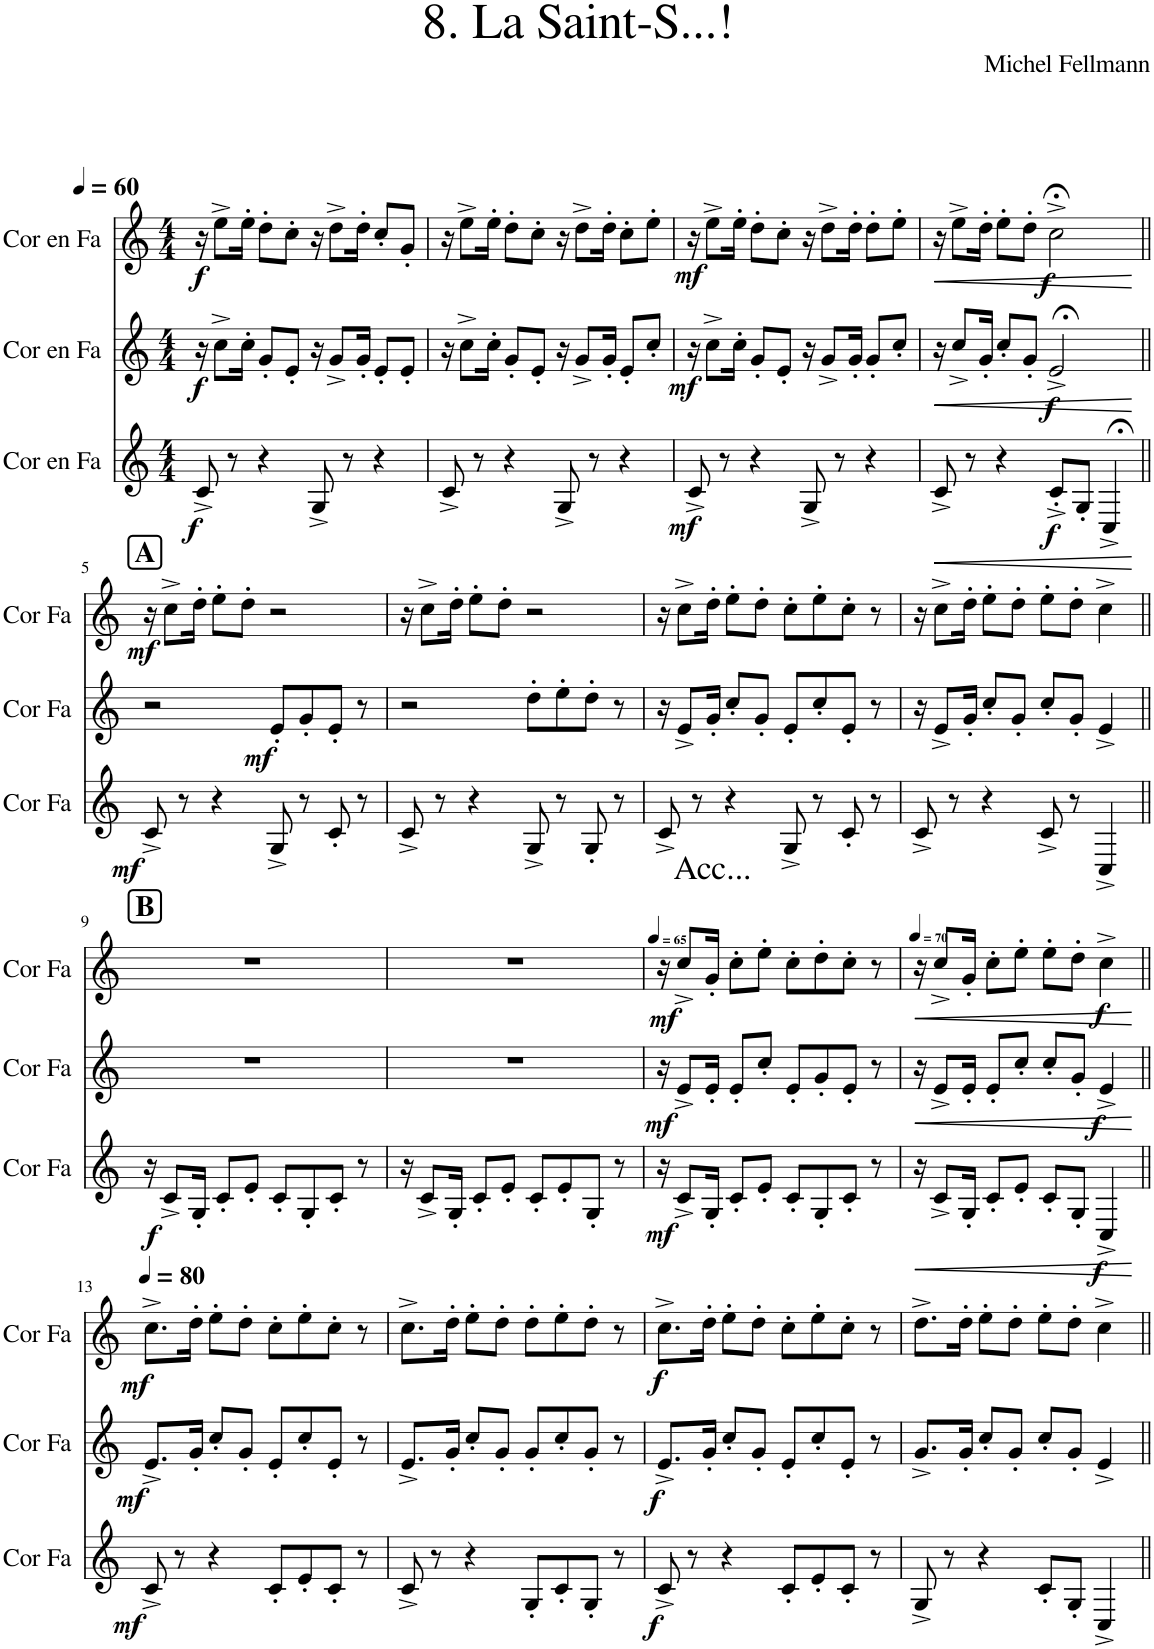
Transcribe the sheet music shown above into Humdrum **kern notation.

**kern	**dynam	**kern	**dynam	**kern	**dynam
*part3	*part3	*part2	*part2	*part1	*part1
*staff3	*staff3	*staff2	*staff2	*staff1	*staff1
*I"Cor en Fa	*	*I"Cor en Fa	*	*I"Cor en Fa	*
*I'Cor Fa	*	*I'Cor Fa	*	*I'Cor Fa	*
*clefG2	*	*clefG2	*	*clefG2	*
*Trd4c7	*	*Trd4c7	*	*Trd4c7	*
*k[]	*	*k[]	*	*k[]	*
*M4/4	*	*M4/4	*	*M4/4	*
*MM60	*	*MM60	*	*MM60	*
=1	=1	=1	=1	=1	=1
!	!LO:DY:b	!	!LO:DY:b	!	!LO:DY:b
8c^/	f	16r	f	16r	f
.	.	8cc^\L	.	8ee^\L	.
8r	.	.	.	.	.
.	.	16cc'\Jk	.	16ee'\Jk	.
4r	.	8g'/L	.	8dd'\L	.
.	.	8e'/J	.	8cc'\J	.
8G^/	.	16r	.	16r	.
.	.	8g^/L	.	8dd^\L	.
8r	.	.	.	.	.
.	.	16g'/Jk	.	16dd'\Jk	.
4r	.	8e'/L	.	8cc'/L	.
.	.	8e'/J	.	8g'/J	.
=2	=2	=2	=2	=2	=2
8c^/	.	16r	.	16r	.
.	.	8cc^\L	.	8ee^\L	.
8r	.	.	.	.	.
.	.	16cc'\Jk	.	16ee'\Jk	.
4r	.	8g'/L	.	8dd'\L	.
.	.	8e'/J	.	8cc'\J	.
8G^/	.	16r	.	16r	.
.	.	8g^/L	.	8dd^\L	.
8r	.	.	.	.	.
.	.	16g'/Jk	.	16dd'\Jk	.
4r	.	8e'/L	.	8cc'\L	.
.	.	8cc'/J	.	8ee'\J	.
=3	=3	=3	=3	=3	=3
!	!LO:DY:b	!	!LO:DY:b	!	!LO:DY:b
8c^/	mf	16r	mf	16r	mf
.	.	8cc^\L	.	8ee^\L	.
8r	.	.	.	.	.
.	.	16cc'\Jk	.	16ee'\Jk	.
4r	.	8g'/L	.	8dd'\L	.
.	.	8e'/J	.	8cc'\J	.
8G^/	.	16r	.	16r	.
.	.	8g^/L	.	8dd^\L	.
8r	.	.	.	.	.
.	.	16g'/Jk	.	16dd'\Jk	.
4r	.	8g'/L	.	8dd'\L	.
.	.	8cc'/J	.	8ee'\J	.
=4	=4	=4	=4	=4	=4
!	!LO:HP:b	!	!LO:HP:b	!	!LO:HP:b
8c^/	<	16r	<	16r	<
.	.	8cc^/L	.	8ee^\L	.
8r	.	.	.	.	.
.	.	16g'/Jk	.	16dd'\Jk	.
4r	.	8cc'/L	.	8ee'\L	.
.	.	8g'/J	.	8dd'\J	.
!	!LO:DY:b	!	!LO:DY:b	!	!LO:DY:b
8c;<'^/L	f	2e;<^/	f	2cc;<^\	f
8G'/J	.	.	.	.	.
4C^/	.	.	.	.	.
.	[	.	[	.	[
!!LO:LB:g=z
!!LO:REH:place=s1:a:B:cj:fs=14:t=A
=5||	=5||	=5||	=5||	=5||	=5||
!	!LO:DY:b	!	!	!	!LO:DY:b
8c^/	mf	2r	.	16r	mf
.	.	.	.	8cc^\L	.
8r	.	.	.	.	.
.	.	.	.	16dd'\Jk	.
4r	.	.	.	8ee'\L	.
.	.	.	.	8dd'\J	.
!	!	!	!LO:DY:b	!	!
8G^/	.	8e'/L	mf	2r	.
8r	.	8g'/	.	.	.
8c'/	.	8e'/J	.	.	.
8r	.	8r	.	.	.
=6	=6	=6	=6	=6	=6
8c^/	.	2r	.	16r	.
.	.	.	.	8cc^\L	.
8r	.	.	.	.	.
.	.	.	.	16dd'\Jk	.
4r	.	.	.	8ee'\L	.
.	.	.	.	8dd'\J	.
8G^/	.	8dd'\L	.	2r	.
8r	.	8ee'\	.	.	.
8G'/	.	8dd'\J	.	.	.
8r	.	8r	.	.	.
=7	=7	=7	=7	=7	=7
8c^/	.	16r	.	16r	.
.	.	8e^/L	.	8cc^\L	.
8r	.	.	.	.	.
.	.	16g'/Jk	.	16dd'\Jk	.
4r	.	8cc'/L	.	8ee'\L	.
.	.	8g'/J	.	8dd'\J	.
8G^/	.	8e'/L	.	8cc'\L	.
8r	.	8cc'/	.	8ee'\	.
8c'/	.	8e'/J	.	8cc'\J	.
8r	.	8r	.	8r	.
=8	=8	=8	=8	=8	=8
8c^/	.	16r	.	16r	.
.	.	8e^/L	.	8cc^\L	.
8r	.	.	.	.	.
.	.	16g'/Jk	.	16dd'\Jk	.
4r	.	8cc'/L	.	8ee'\L	.
.	.	8g'/J	.	8dd'\J	.
8c^/	.	8cc'/L	.	8ee'\L	.
8r	.	8g'/J	.	8dd'\J	.
4C^/	.	4e^/	.	4cc^\	.
!!LO:LB:g=z
!!LO:REH:place=s1:a:B:cj:fs=14:t=B
=9||	=9||	=9||	=9||	=9||	=9||
!	!LO:DY:b	!	!	!	!
16r	f	1r	.	1r	.
8c^/L	.	.	.	.	.
16G'/Jk	.	.	.	.	.
8c'/L	.	.	.	.	.
8e'/J	.	.	.	.	.
8c'/L	.	.	.	.	.
8G'/	.	.	.	.	.
8c'/J	.	.	.	.	.
8r	.	.	.	.	.
=10	=10	=10	=10	=10	=10
16r	.	1r	.	1r	.
8c^/L	.	.	.	.	.
16G'/Jk	.	.	.	.	.
8c'/L	.	.	.	.	.
8e'/J	.	.	.	.	.
8c'/L	.	.	.	.	.
8e'/	.	.	.	.	.
8G'/J	.	.	.	.	.
8r	.	.	.	.	.
=11	=11	=11	=11	=11	=11
*	*	*	*	*MM65	*
!	!LO:DY:b	!	!LO:DY:b	!	!LO:DY:b
16r	mf	16r	mf	16r	mf
!	!	!	!	!LO:TX:a:t=Acc...	!
8c^/L	.	8e^/L	.	8cc^/L	.
16G'/Jk	.	16e'/Jk	.	16g'/Jk	.
8c'/L	.	8e'/L	.	8cc'\L	.
8e'/J	.	8cc'/J	.	8ee'\J	.
8c'/L	.	8e'/L	.	8cc'\L	.
8G'/	.	8g'/	.	8dd'\	.
8c'/J	.	8e'/J	.	8cc'\J	.
8r	.	8r	.	8r	.
=12	=12	=12	=12	=12	=12
*	*	*	*	*MM70	*
!	!LO:HP:b	!	!LO:HP:b	!	!LO:HP:b
16r	<	16r	<	16r	<
8c^/L	.	8e^/L	.	8cc^/L	.
16G'/Jk	.	16e'/Jk	.	16g'/Jk	.
8c'/L	.	8e'/L	.	8cc'\L	.
8e'/J	.	8cc'/J	.	8ee'\J	.
8c'/L	.	8cc'/L	.	8ee'\L	.
8G'/J	.	8g'/J	.	8dd'\J	.
!	!LO:DY:b	!	!LO:DY:b	!	!LO:DY:b
4C^/	f	4e^/	f	4cc^\	f
.	[	.	[	.	[
!!LO:LB:g=z
=13||	=13||	=13||	=13||	=13||	=13||
*	*	*	*	*MM80	*
!	!LO:DY:b	!	!LO:DY:b	!	!LO:DY:b
8c^/	mf	8.e^/L	mf	8.cc^\L	mf
8r	.	.	.	.	.
.	.	16g'/Jk	.	16dd'\Jk	.
4r	.	8cc'/L	.	8ee'\L	.
.	.	8g'/J	.	8dd'\J	.
8c'/L	.	8e'/L	.	8cc'\L	.
8e'/	.	8cc'/	.	8ee'\	.
8c'/J	.	8e'/J	.	8cc'\J	.
8r	.	8r	.	8r	.
=14	=14	=14	=14	=14	=14
8c^/	.	8.e^/L	.	8.cc^\L	.
8r	.	.	.	.	.
.	.	16g'/Jk	.	16dd'\Jk	.
4r	.	8cc'/L	.	8ee'\L	.
.	.	8g'/J	.	8dd'\J	.
8G'/L	.	8g'/L	.	8dd'\L	.
8c'/	.	8cc'/	.	8ee'\	.
8G'/J	.	8g'/J	.	8dd'\J	.
8r	.	8r	.	8r	.
=15	=15	=15	=15	=15	=15
!	!LO:DY:b	!	!LO:DY:b	!	!LO:DY:b
8c^/	f	8.e^/L	f	8.cc^\L	f
8r	.	.	.	.	.
.	.	16g'/Jk	.	16dd'\Jk	.
4r	.	8cc'/L	.	8ee'\L	.
.	.	8g'/J	.	8dd'\J	.
8c'/L	.	8e'/L	.	8cc'\L	.
8e'/	.	8cc'/	.	8ee'\	.
8c'/J	.	8e'/J	.	8cc'\J	.
8r	.	8r	.	8r	.
=16	=16	=16	=16	=16	=16
8G^/	.	8.g^/L	.	8.dd^\L	.
8r	.	.	.	.	.
.	.	16g'/Jk	.	16dd'\Jk	.
4r	.	8cc'/L	.	8ee'\L	.
.	.	8g'/J	.	8dd'\J	.
8c'/L	.	8cc'/L	.	8ee'\L	.
8G'/J	.	8g'/J	.	8dd'\J	.
4C^/	.	4e^/	.	4cc^\	.
=||	=||	=||	=||	=||	=||
*-	*-	*-	*-	*-	*-
